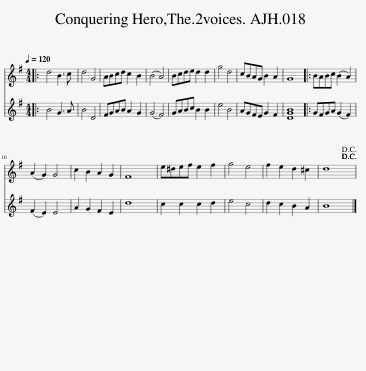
X:1
%%score 1 2
L:1/8
Q:1/4=120
M:4/4
I:linebreak $
K:G
V:1 treble
V:2 treble
V:1
|: d4 B3 c | d4 G4 | ABcd c2 B2 | (B4 A4) | Bcde d2 d2 | %5
 g4 d4 | cBAG B2 A2 | G8 |: BABc (B2 A2) |$ (A2 G2) G4 | %10
 c2 B2 A2 G2 | F8 | e^def e2 f2 | g4 e4 | f2 e2 d2 ^c2 | %15
 d8!D.C.! | %16
V:2
|: B4 G3 A | B4 D4 | FGAB A2 G2 | (G4 F4) | GABc B2 B2 | %5
 e4 B4 | AGFE G2 F2 | [DGB]8 |: GFGA (G2 F2) |$ (F2 E2) E4 | %10
 A2 G2 F2 E2 | d8 | c2 c2 c2 d2 | e4 c4 | d2 c2 B2 A2 | %15
 B8 | %16
